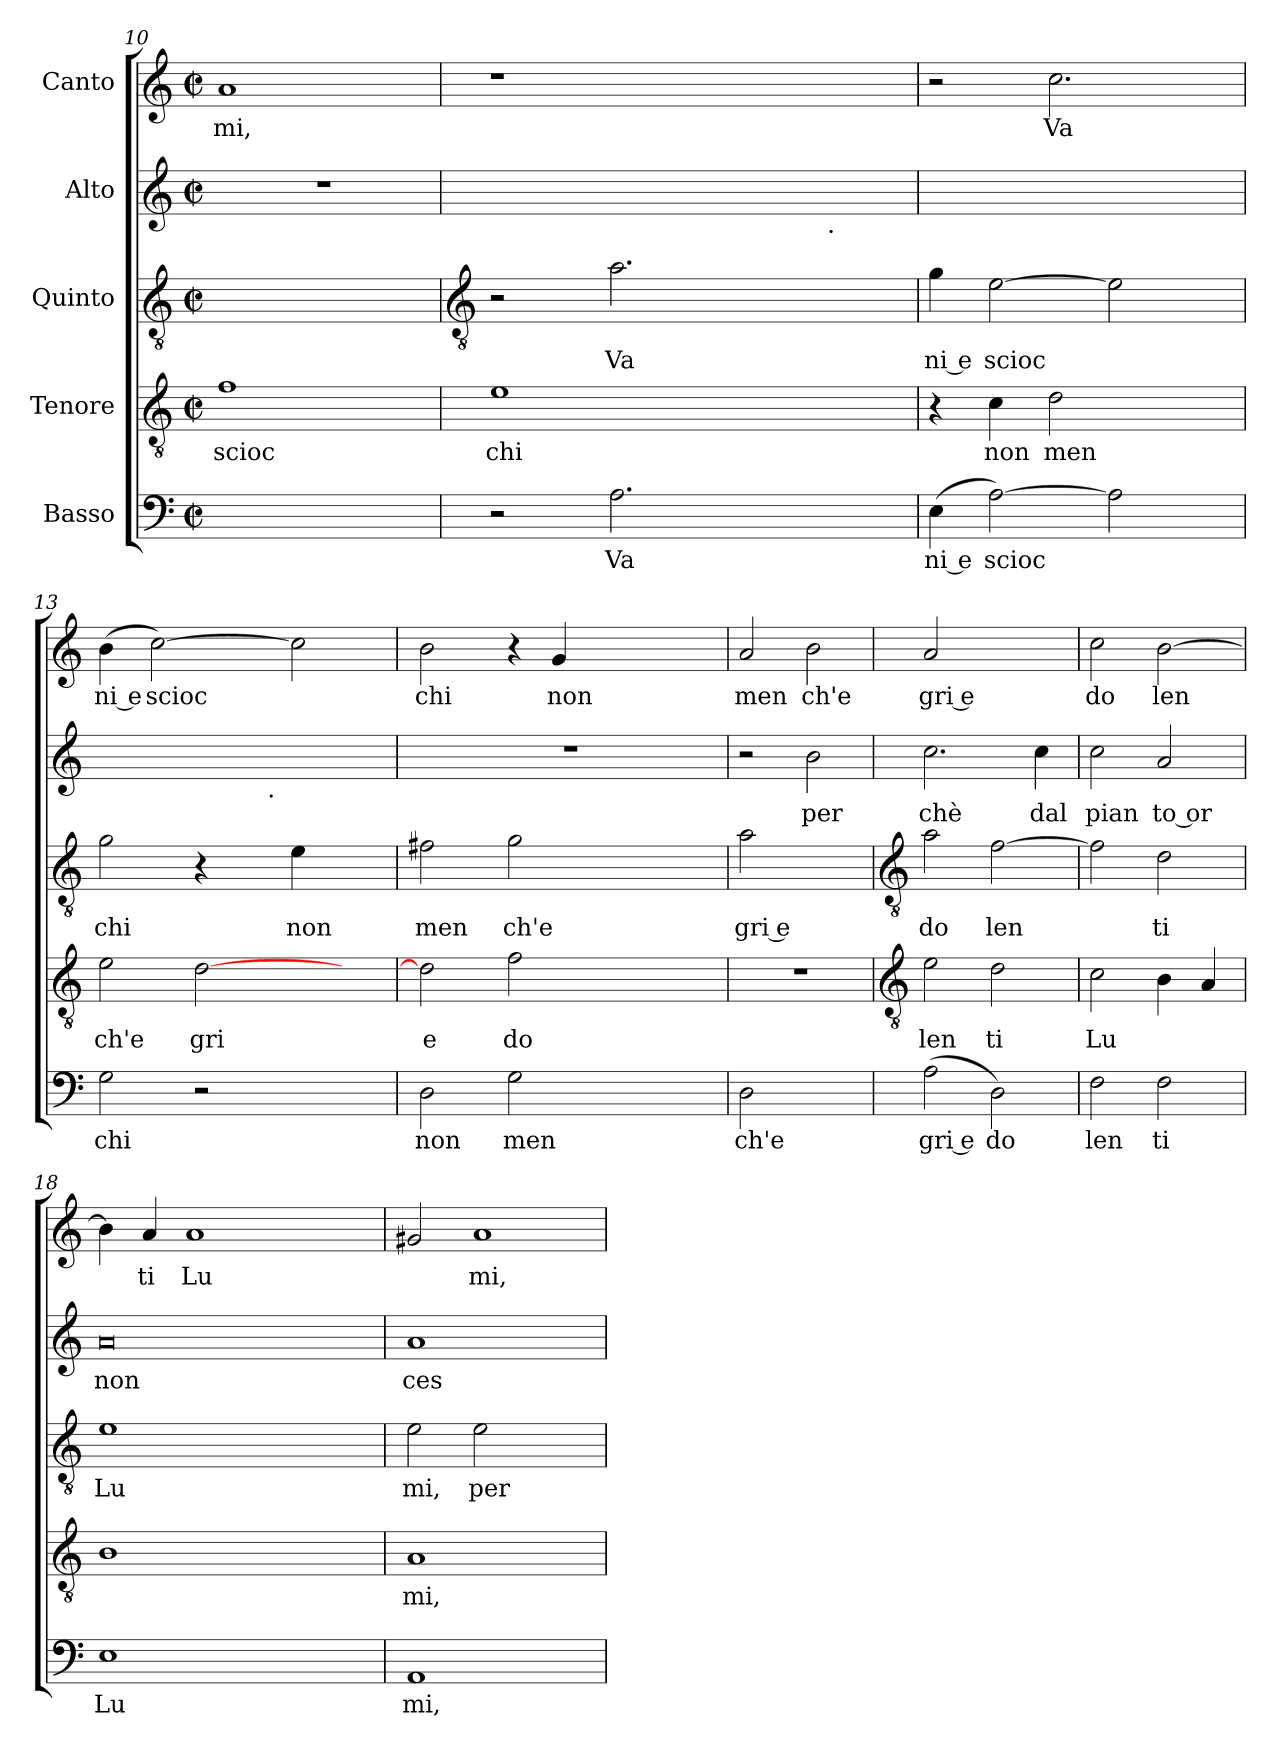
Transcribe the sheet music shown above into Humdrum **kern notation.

**kern	**text	**kern	**text	**kern	**text	**kern	**text	**kern	**text
*part5	*part5	*part4	*part4	*part3	*part3	*part2	*part2	*part1	*part1
*staff5	*staff5	*staff4	*staff4	*staff3	*staff3	*staff2	*staff2	*staff1	*staff1
*I"Basso	*	*I"Tenore	*	*I"Quinto	*	*I"Alto	*	*I"Canto	*
!!LO:LB:g=z
*clefF4	*	*clefGv2	*	*clefGv2	*	*clefG2	*	*clefG2	*
*k[]	*	*k[]	*	*k[]	*	*k[]	*	*k[]	*
*C:	*	*C:	*	*C:	*	*C:	*	*C:	*
*M2/2	*	*M2/2	*	*M2/2	*	*M2/2	*	*M2/2	*
*met(c|)	*	*met(c|)	*	*met(c|)	*	*met(c|)	*	*met(c|)	*
=10A	=10A	=10A	=10A	=10A	=10A	=10A	=10A	=10A	=10A
!	!	!	!LO:LY:b	!	!	!	!	!	!LO:LY:b
4ryy	.	1f	scioc	4ryy	.	1r	.	1a	mi,
32ryy	.	.	.	32ryy	.	.	.	.	.
2ryy	.	.	.	2ryy	.	.	.	.	.
8..ryy	.	.	.	8..ryy	.	.	.	.	.
!!LO:LB:g=z
=11	=11	=11	=11	=11	=11	=11	=11	=11	=11
*	*	*	*	*clefGv2	*	*	*	*	*
!	!	!	!LO:LY:b	!	!	!	!	!	!
2r	.	1e	chi	2r	.	4ryy	.	1r	.
.	.	.	.	.	.	4ryy	.	.	.
!	!LO:LY:b	!	!	!	!LO:LY:b	!	!	!	!
2.A\	Va	.	.	2.a\	Va	4ryy	.	.	.
.	.	.	.	.	.	64ryy	.	.	.
.	.	.	.	.	.	64ryy	.	.	.
.	.	.	.	.	.	64ryy	.	.	.
.	.	.	.	.	.	64ryy	.	.	.
.	.	.	.	.	.	64ryy	.	.	.
.	.	.	.	.	.	64ryy	.	.	.
.	.	.	.	.	.	64ryy	.	.	.
.	.	.	.	.	.	64ryy	.	.	.
.	.	.	.	.	.	64ryy	.	.	.
.	.	.	.	.	.	64ryy	.	.	.
.	.	.	.	.	.	64ryy	.	.	.
.	.	.	.	.	.	64ryy	.	.	.
.	.	.	.	.	.	64ryy	.	.	.
.	.	.	.	.	.	64ryy	.	.	.
!	!	!	!	!	!	!LO:TX:b:t=.	!	!	!
.	.	.	.	.	.	64ryy	.	.	.
.	.	.	.	.	.	4ryy	.	.	.
.	.	4ryy	.	.	.	.	.	4ryy	.
.	.	.	.	.	.	64ryy	.	.	.
!!LO:LB:g=z
=12	=12	=12	=12	=12	=12	=12	=12	=12	=12
!	!LO:LY:b	!	!	!	!LO:LY:b	!	!	!	!
(>4E\	ni e	4r	.	4g\	ni e	4ryy	.	2r	.
!	!LO:LY:b	!	!LO:LY:b	!	!LO:LY:b	!	!	!	!
[2A\)	scioc	4c\	non	[2e\	scioc	4ryy	.	.	.
!	!	!	!LO:LY:b	!	!	!	!	!	!LO:LY:b
.	.	2d\	men	.	.	4ryy	.	2.cc\	Va
2A\]	.	.	.	2e\]	.	64ryy	.	.	.
.	.	.	.	.	.	4ryy	.	.	.
.	.	4ryy	.	.	.	.	.	.	.
.	.	.	.	.	.	8...ryy	.	.	.
=13A	=13A	=13A	=13A	=13A	=13A	=13A	=13A	=13A	=13A
!	!LO:LY:b	!	!LO:LY:b	!	!LO:LY:b	!	!	!	!LO:LY:b
2G\	chi	2e\	ch'e	2g\	chi	4ryy	.	(>4b\	ni e
!	!	!	!	!	!	!	!	!	!LO:LY:b
.	.	.	.	.	.	4ryy	.	[2cc\)	scioc
!	!	!	!LO:LY:b	!	!	!	!	!	!
2r	.	[2d\	gri	4r	.	32ryy	.	.	.
.	.	.	.	.	.	32ryy	.	.	.
.	.	.	.	.	.	32ryy	.	.	.
.	.	.	.	.	.	32ryy	.	.	.
.	.	.	.	.	.	32ryy	.	.	.
.	.	.	.	.	.	32ryy	.	.	.
!	!	!	!	!	!	!LO:TX:b:t=.	!	!	!
.	.	.	.	.	.	32ryy	.	.	.
.	.	.	.	.	.	4ryy	.	.	.
!	!	!	!	!	!LO:LY:b	!	!	!	!
.	.	.	.	4e\	non	.	.	2cc\]	.
.	.	.	.	.	.	4ryy	.	.	.
4ryy	.	4ryy	.	4ryy	.	.	.	.	.
.	.	.	.	.	.	32ryy	.	.	.
!!LO:LB:g=z
=14A	=14A	=14A	=14A	=14A	=14A	=14A	=14A	=14A	=14A
!	!LO:LY:b	!	!LO:LY:b	!	!LO:LY:b	!	!	!	!LO:LY:b
2D\	non	2d\]	e	2f#X\	men	4ryy	.	2b\	chi
.	.	.	.	.	.	4ryy	.	.	.
!	!LO:LY:b	!	!LO:LY:b	!	!LO:LY:b	!	!	!	!
2G\	men	2f\	do	2g\	ch'e	4ryy	.	4r	.
!	!	!	!	!	!	!	!	!	!LO:LY:b
.	.	.	.	.	.	32ryy	.	4g/	non
.	.	.	.	.	.	1r	.	.	.
2ryy	.	2ryy	.	2ryy	.	.	.	2ryy	.
4ryy	.	4ryy	.	4ryy	.	.	.	4ryy	.
32ryy	.	32ryy	.	32ryy	.	.	.	32ryy	.
=15A	=15A	=15A	=15A	=15A	=15A	=15A	=15A	=15A	=15A
!	!LO:LY:b	!	!	!	!LO:LY:b	!	!	!	!LO:LY:b
2D\	ch'e	1r	.	2a\	gri e	2r	.	2a/	men
!	!	!	!	!	!	!	!LO:LY:b	!	!LO:LY:b
2ryy	.	.	.	2ryy	.	2b\	per	2b\	ch'e
!!LO:LB:g=z
=16A	=16A	=16A	=16A	=16A	=16A	=16A	=16A	=16A	=16A
*	*	*clefGv2	*	*clefGv2	*	*	*	*	*
!	!LO:LY:b	!	!LO:LY:b	!	!LO:LY:b	!	!LO:LY:b	!	!LO:LY:b
(>2A\	gri e	2e\	len	2a\	do	2.cc\	chè	2a/	gri e
!	!LO:LY:b	!	!LO:LY:b	!	!LO:LY:b	!	!	!	!
2D\)	do	2d\	ti	[2f\	len	.	.	2ryy	.
!	!	!	!	!	!	!	!LO:LY:b	!	!
.	.	.	.	.	.	4cc\	dal	.	.
!!LO:LB:g=z
=17	=17	=17	=17	=17	=17	=17	=17	=17	=17
!	!LO:LY:b	!	!LO:LY:b	!	!	!	!LO:LY:b	!	!LO:LY:b
2F\	len	2c\	Lu	2f\]	.	2cc\	pian	2cc\	do
!	!LO:LY:b	!	!	!	!LO:LY:b	!	!LO:LY:b	!	!LO:LY:b
2F\	ti	4B\	.	2d\	ti	2a/	to or	[2b\	len
.	.	4A/	.	.	.	.	.	.	.
=18	=18	=18	=18	=18	=18	=18	=18	=18	=18
!	!LO:LY:b	!	!	!	!LO:LY:b	!	!LO:LY:b	!	!
1E	Lu	1B	.	1e	Lu	0a	non	4b\]	.
!	!	!	!	!	!	!	!	!	!LO:LY:b
.	.	.	.	.	.	.	.	4a/	ti
!	!	!	!	!	!	!	!	!	!LO:LY:b
.	.	.	.	.	.	.	.	1a	Lu
1ryy	.	1ryy	.	1ryy	.	.	.	.	.
.	.	.	.	.	.	.	.	2ryy	.
=19	=19	=19	=19	=19	=19	=19	=19	=19	=19
!	!LO:LY:b	!	!LO:LY:b	!	!LO:LY:b	!	!LO:LY:b	!	!
1AA	mi,	1A	mi,	2e\	mi,	1a	ces	2g#X/	.
!	!	!	!	!	!LO:LY:b	!	!	!	!LO:LY:b
.	.	.	.	2e\	per	.	.	1a	mi,
2ryy	.	2ryy	.	2ryy	.	2ryy	.	.	.
=	=	=	=	=	=	=	=	=	=
*-	*-	*-	*-	*-	*-	*-	*-	*-	*-
